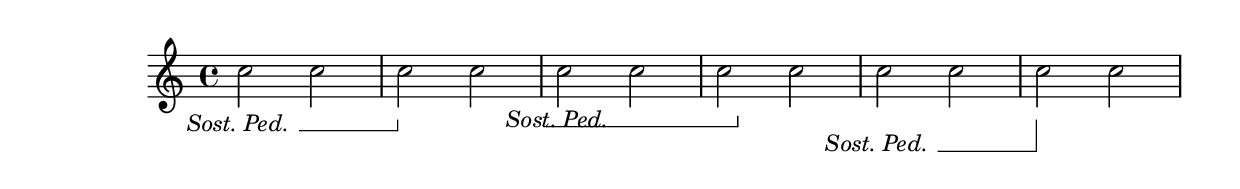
\version "2.11.59"

\header {
  lsrtags = "keyboards, tweaks-and-overrides"
  texidoc = "The appearance of pedal brackets may be altered in
different ways, using the relevant properties as shown in the
following example."
  doctitle = "Fine-tuning pedal brackets"
}

\paper { ragged-right = ##f }
\relative c'' {
  c2\sostenutoOn c
  c2\sostenutoOff c
  \once \override Staff.PianoPedalBracket #'shorten-pair = #'(-7 . -2)
  c2\sostenutoOn c
  c2\sostenutoOff c
  \once \override Staff.PianoPedalBracket #'edge-height = #'(0 . 3)
  c2\sostenutoOn c
  c2\sostenutoOff c
}
